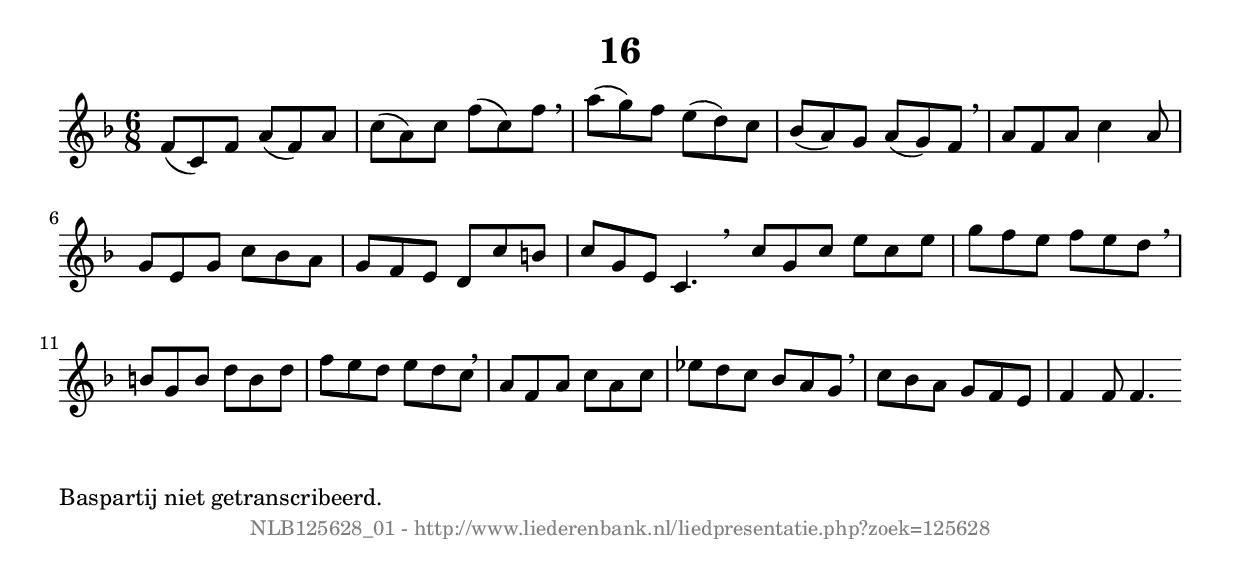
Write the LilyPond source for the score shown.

%
% produced by wce2krn 1.64 (7 June 2014)
%
\version"2.16"
#(append! paper-alist '(("long" . (cons (* 210 mm) (* 2000 mm)))))
#(set-default-paper-size "long")
sb = {\breathe}
mBreak = {\breathe }
bBreak = {\breathe }
x = {\once\override NoteHead #'style = #'cross }
gl=\glissando
itime={\override Staff.TimeSignature #'stencil = ##f }
ficta = {\once\set suggestAccidentals = ##t}
fine = {\once\override Score.RehearsalMark #'self-alignment-X = #1 \mark \markup {\italic{Fine}}}
dc = {\once\override Score.RehearsalMark #'self-alignment-X = #1 \mark \markup {\italic{D.C.}}}
dcf = {\once\override Score.RehearsalMark #'self-alignment-X = #1 \mark \markup {\italic{D.C. al Fine}}}
dcc = {\once\override Score.RehearsalMark #'self-alignment-X = #1 \mark \markup {\italic{D.C. al Coda}}}
ds = {\once\override Score.RehearsalMark #'self-alignment-X = #1 \mark \markup {\italic{D.S.}}}
dsf = {\once\override Score.RehearsalMark #'self-alignment-X = #1 \mark \markup {\italic{D.S. al Fine}}}
dsc = {\once\override Score.RehearsalMark #'self-alignment-X = #1 \mark \markup {\italic{D.S. al Coda}}}
pv = {\set Score.repeatCommands = #'((volta "1"))}
sv = {\set Score.repeatCommands = #'((volta "2"))}
tv = {\set Score.repeatCommands = #'((volta "3"))}
qv = {\set Score.repeatCommands = #'((volta "4"))}
xv = {\set Score.repeatCommands = #'((volta #f))}
\header{ tagline = ""
title = "16"
}
\score {{
\key f \major
\relative g'
{
\set melismaBusyProperties = #'()
\time 6/8
\tempo 4=120
\override Score.MetronomeMark #'transparent = ##t
\override Score.RehearsalMark #'break-visibility = #(vector #t #t #f)
f8( c) f a( f) a c( a) c f( c) f \sb a( g) f e( d) c bes( a) g a( g) f \mBreak \bar "|"
a8 f a c4 a8 g e g c bes a g f e d c' b c g e c4. \bar ":|:" \bBreak
c'8 g c e c e g f e f e d \sb b g b d b d f e d e d c \mBreak \bar "|"
a8 f a c a c es d c bes a g \sb c bes a g f e f4 f8 f4.\bar ":|:"
 }}
 \midi { }
 \layout {
            indent = 0.0\cm
}
}
\markup { \wordwrap-string #" 
Baspartij niet getranscribeerd.
"}
\markup { \vspace #0 } \markup { \with-color #grey \fill-line { \center-column { \smaller "NLB125628_01 - http://www.liederenbank.nl/liedpresentatie.php?zoek=125628" } } }
